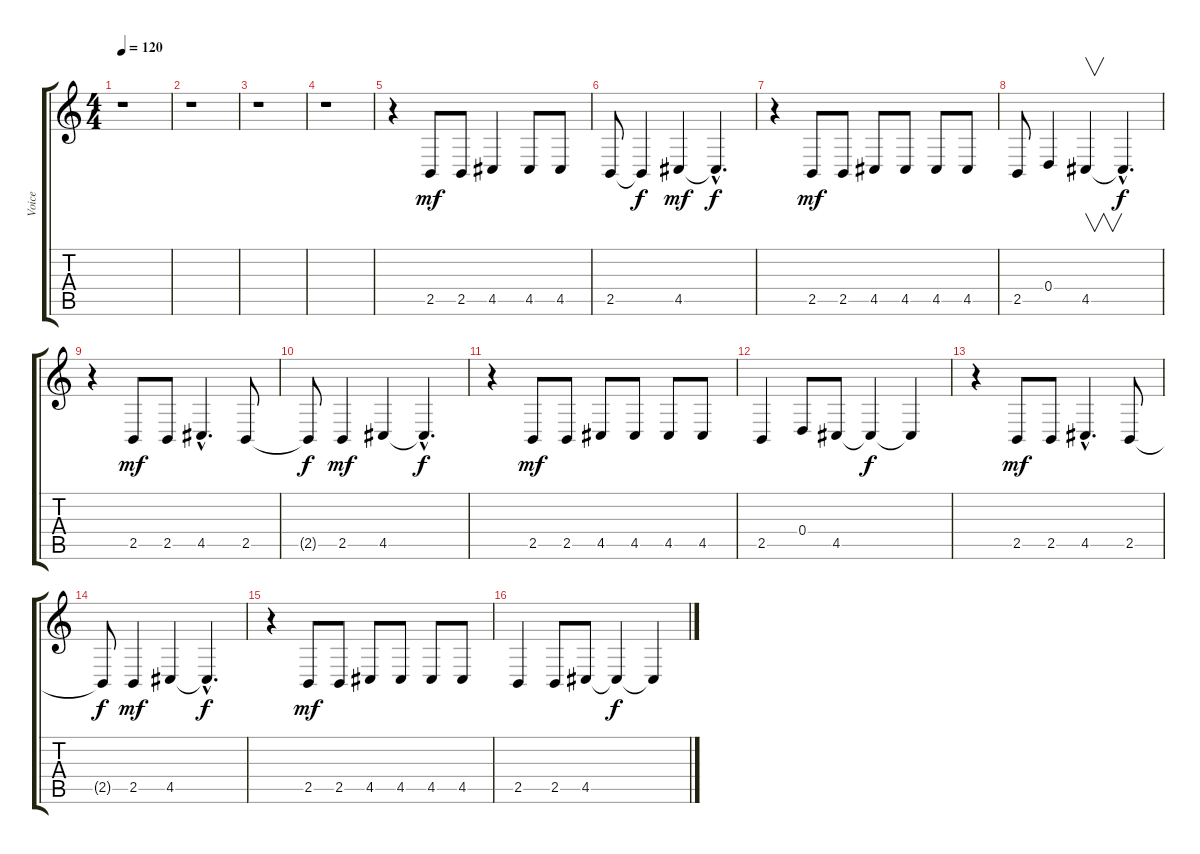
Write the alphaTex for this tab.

\track ("Voice" "Voice") {instrument bassoon}
\staff {score tabs}
\tuning (E4 B3 G3 D3 A2 E2) {hide}
\ts (4 4)
\tempo 120
\clef g2
\ks c
r.1{dy f} |
r.1 |
r.1 |
r.1 |
r.4 2.5.8{dy mf} 2.5.8 4.5.4 4.5.8 4.5.8 |
2.5.8 2.5{t}.4{dy f} 4.5.4{dy mf} 4.5{hac t}.4{d dy f} |
r.4 2.5.8{dy mf} 2.5.8 4.5.8 4.5.8 4.5.8 4.5.8 |
2.5.8 0.4.4 4.5.4{v} 4.5{hac t}.4{d dy f} |
r.4 2.5.8{dy mf} 2.5.8 4.5{hac}.4{d} 2.5.8 |
2.5{t}.8{dy f} 2.5.4{dy mf} 4.5.4 4.5{hac t}.4{d dy f} |
r.4 2.5.8{dy mf} 2.5.8 4.5.8 4.5.8 4.5.8 4.5.8 |
2.5.4 0.4.8 4.5.8 4.5{t}.4{dy f} 4.5{t}.4 |
r.4 2.5.8{dy mf} 2.5.8 4.5{hac}.4{d} 2.5.8 |
2.5{t}.8{dy f} 2.5.4{dy mf} 4.5.4 4.5{hac t}.4{d dy f} |
r.4 2.5.8{dy mf} 2.5.8 4.5.8 4.5.8 4.5.8 4.5.8 |
2.5.4 2.5.8 4.5.8 4.5{t}.4{dy f} 4.5{t}.4
